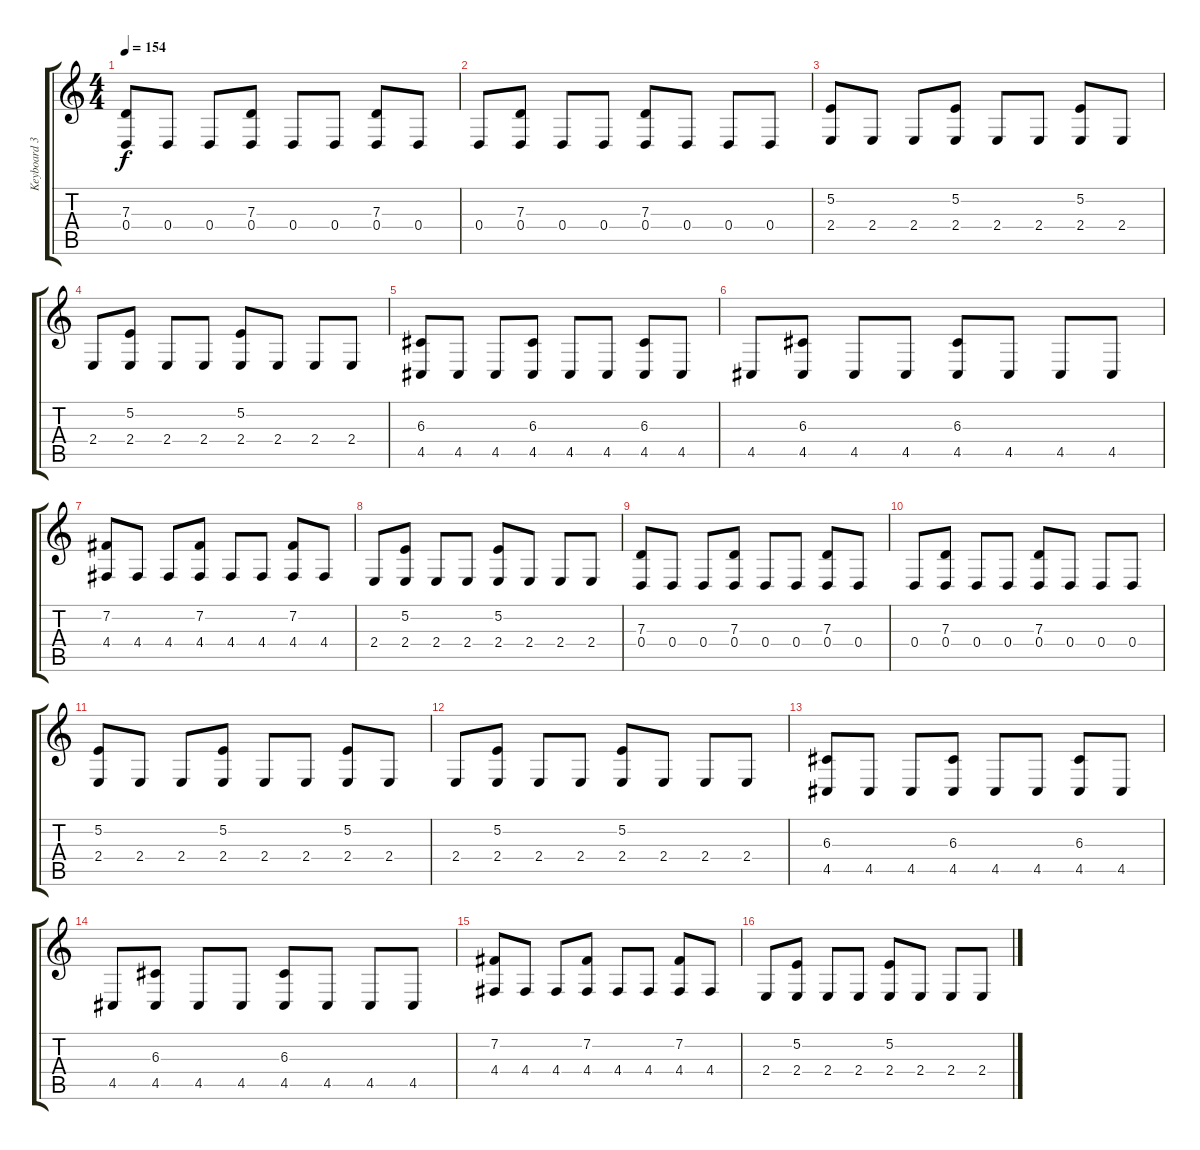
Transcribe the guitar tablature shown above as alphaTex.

\track ("Keyboard 3" "Keyboard 3") {instrument lead1square}
\staff {score tabs}
\tuning (E4 B3 G3 D3 A2 E2) {hide}
\ts (4 4)
\section ("" "")
\tempo 154
\clef g2
\ks c
(7.3 0.4).8{dy f} 0.4.8 0.4.8 (7.3 0.4).8 0.4.8 0.4.8 (7.3 0.4).8 0.4.8 |
0.4.8 (7.3 0.4).8 0.4.8 0.4.8 (7.3 0.4).8 0.4.8 0.4.8 0.4.8 |
(5.2 2.4).8 2.4.8 2.4.8 (5.2 2.4).8 2.4.8 2.4.8 (5.2 2.4).8 2.4.8 |
2.4.8 (5.2 2.4).8 2.4.8 2.4.8 (5.2 2.4).8 2.4.8 2.4.8 2.4.8 |
(6.3 4.5).8 4.5.8 4.5.8 (6.3 4.5).8 4.5.8 4.5.8 (6.3 4.5).8 4.5.8 |
4.5.8 (6.3 4.5).8 4.5.8 4.5.8 (6.3 4.5).8 4.5.8 4.5.8 4.5.8 |
(7.2 4.4).8 4.4.8 4.4.8 (7.2 4.4).8 4.4.8 4.4.8 (7.2 4.4).8 4.4.8 |
2.4.8 (5.2 2.4).8 2.4.8 2.4.8 (5.2 2.4).8 2.4.8 2.4.8 2.4.8 |
\section ("" "")
(7.3 0.4).8 0.4.8 0.4.8 (7.3 0.4).8 0.4.8 0.4.8 (7.3 0.4).8 0.4.8 |
0.4.8 (7.3 0.4).8 0.4.8 0.4.8 (7.3 0.4).8 0.4.8 0.4.8 0.4.8 |
(5.2 2.4).8 2.4.8 2.4.8 (5.2 2.4).8 2.4.8 2.4.8 (5.2 2.4).8 2.4.8 |
2.4.8 (5.2 2.4).8 2.4.8 2.4.8 (5.2 2.4).8 2.4.8 2.4.8 2.4.8 |
(6.3 4.5).8 4.5.8 4.5.8 (6.3 4.5).8 4.5.8 4.5.8 (6.3 4.5).8 4.5.8 |
4.5.8 (6.3 4.5).8 4.5.8 4.5.8 (6.3 4.5).8 4.5.8 4.5.8 4.5.8 |
(7.2 4.4).8 4.4.8 4.4.8 (7.2 4.4).8 4.4.8 4.4.8 (7.2 4.4).8 4.4.8 |
2.4.8 (5.2 2.4).8 2.4.8 2.4.8 (5.2 2.4).8 2.4.8 2.4.8 2.4.8
